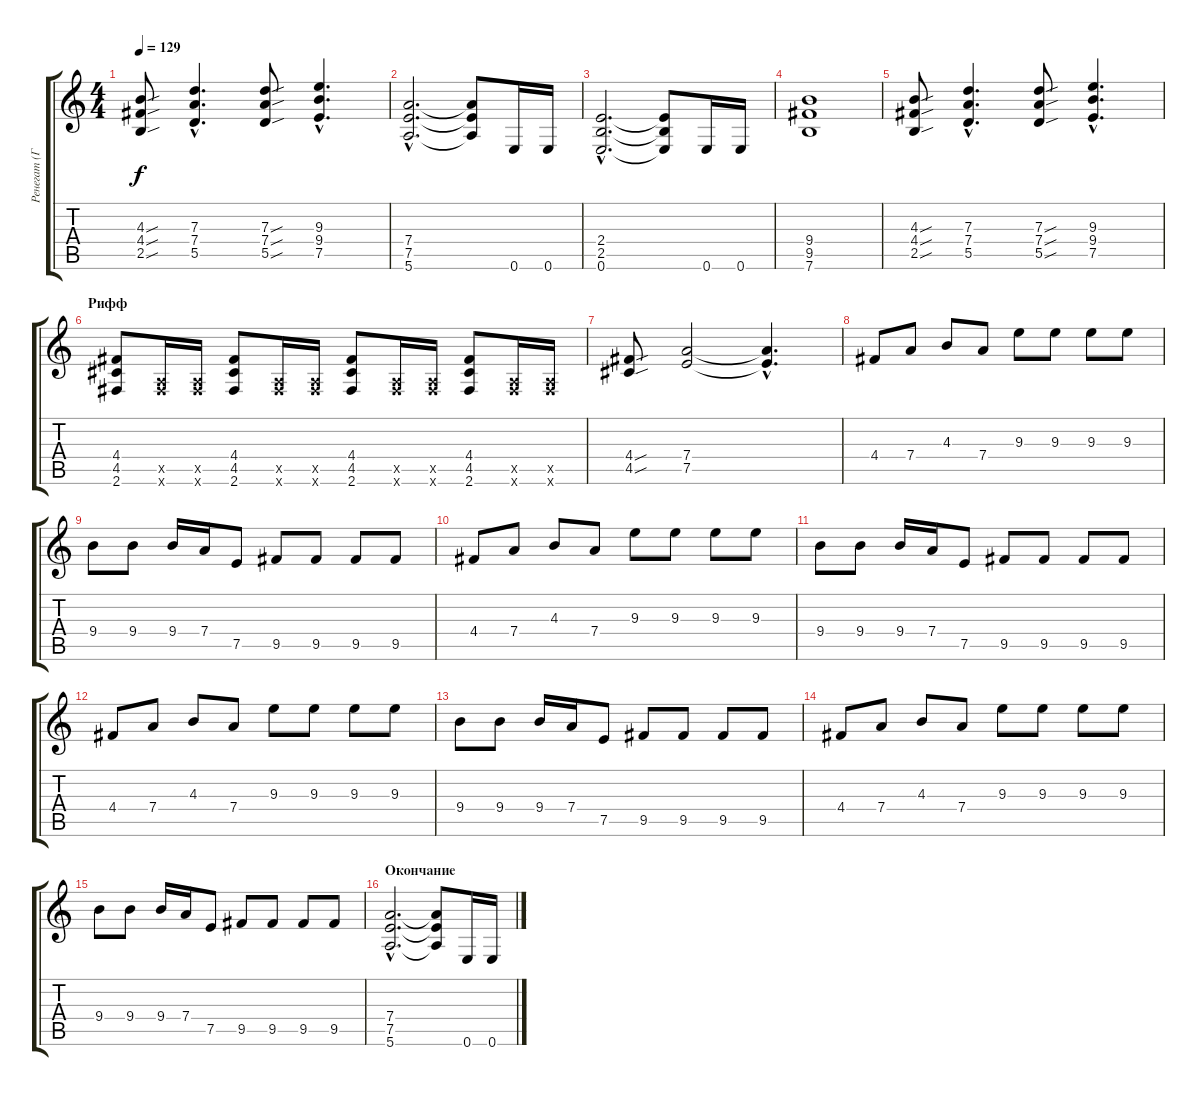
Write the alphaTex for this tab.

\track ("Ренегат (Гитара 1)" "Ренегат (Г") {instrument overdrivenguitar}
\staff {score tabs}
\tuning (E4 B3 G3 D3 A2 E2) {hide}
\ts (4 4)
\tempo 129
\clef g2
\ks c
(4.3{sou} 4.4{sou} 2.5{sou}).8{dy f} (7.3{hac} 7.4{hac} 5.5{hac}).4{d} (7.3{sou} 7.4{sou} 5.5{sou}).8 (9.3{hac} 9.4{hac} 7.5{hac}).4{d} |
(7.4{hac} 7.5{hac} 5.6{hac}).2{d} (7.4{t} 7.5{t} 5.6{t}).8 0.6.16 0.6.16 |
(2.4{hac} 2.5{hac} 0.6{hac}).2{d} (2.4{t} 2.5{t} 0.6{t}).8 0.6.16 0.6.16 |
(9.4 9.5 7.6).1 |
(4.3{sou} 4.4{sou} 2.5{sou}).8 (7.3{hac} 7.4{hac} 5.5{hac}).4{d} (7.3{sou} 7.4{sou} 5.5{sou}).8 (9.3{hac} 9.4{hac} 7.5{hac}).4{d} |
\section ("" "Рифф")
(4.4 4.5 2.6).8 (0.5{x} 2.6{x}).16 (0.5{x} 2.6{x}).16 (4.4 4.5 2.6).8 (0.5{x} 2.6{x}).16 (0.5{x} 2.6{x}).16 (4.4 4.5 2.6).8 (0.5{x} 2.6{x}).16 (0.5{x} 2.6{x}).16 (4.4 4.5 2.6).8 (0.5{x} 2.6{x}).16 (0.5{x} 2.6{x}).16 |
(4.4{sou} 4.5{sou}).8 (7.4 7.5).2 (7.4{hac t} 7.5{hac t}).4{d} |
4.4.8 7.4.8 4.3.8 7.4.8 9.3.8 9.3.8 9.3.8 9.3.8 |
9.4.8 9.4.8 9.4.16 7.4.16 7.5.8 9.5.8 9.5.8 9.5.8 9.5.8 |
4.4.8 7.4.8 4.3.8 7.4.8 9.3.8 9.3.8 9.3.8 9.3.8 |
9.4.8 9.4.8 9.4.16 7.4.16 7.5.8 9.5.8 9.5.8 9.5.8 9.5.8 |
4.4.8 7.4.8 4.3.8 7.4.8 9.3.8 9.3.8 9.3.8 9.3.8 |
9.4.8 9.4.8 9.4.16 7.4.16 7.5.8 9.5.8 9.5.8 9.5.8 9.5.8 |
4.4.8 7.4.8 4.3.8 7.4.8 9.3.8 9.3.8 9.3.8 9.3.8 |
9.4.8 9.4.8 9.4.16 7.4.16 7.5.8 9.5.8 9.5.8 9.5.8 9.5.8 |
\section ("" "Окончание")
(7.4{hac} 7.5{hac} 5.6{hac}).2{d} (7.4{t} 7.5{t} 5.6{t}).8 0.6.16 0.6.16
